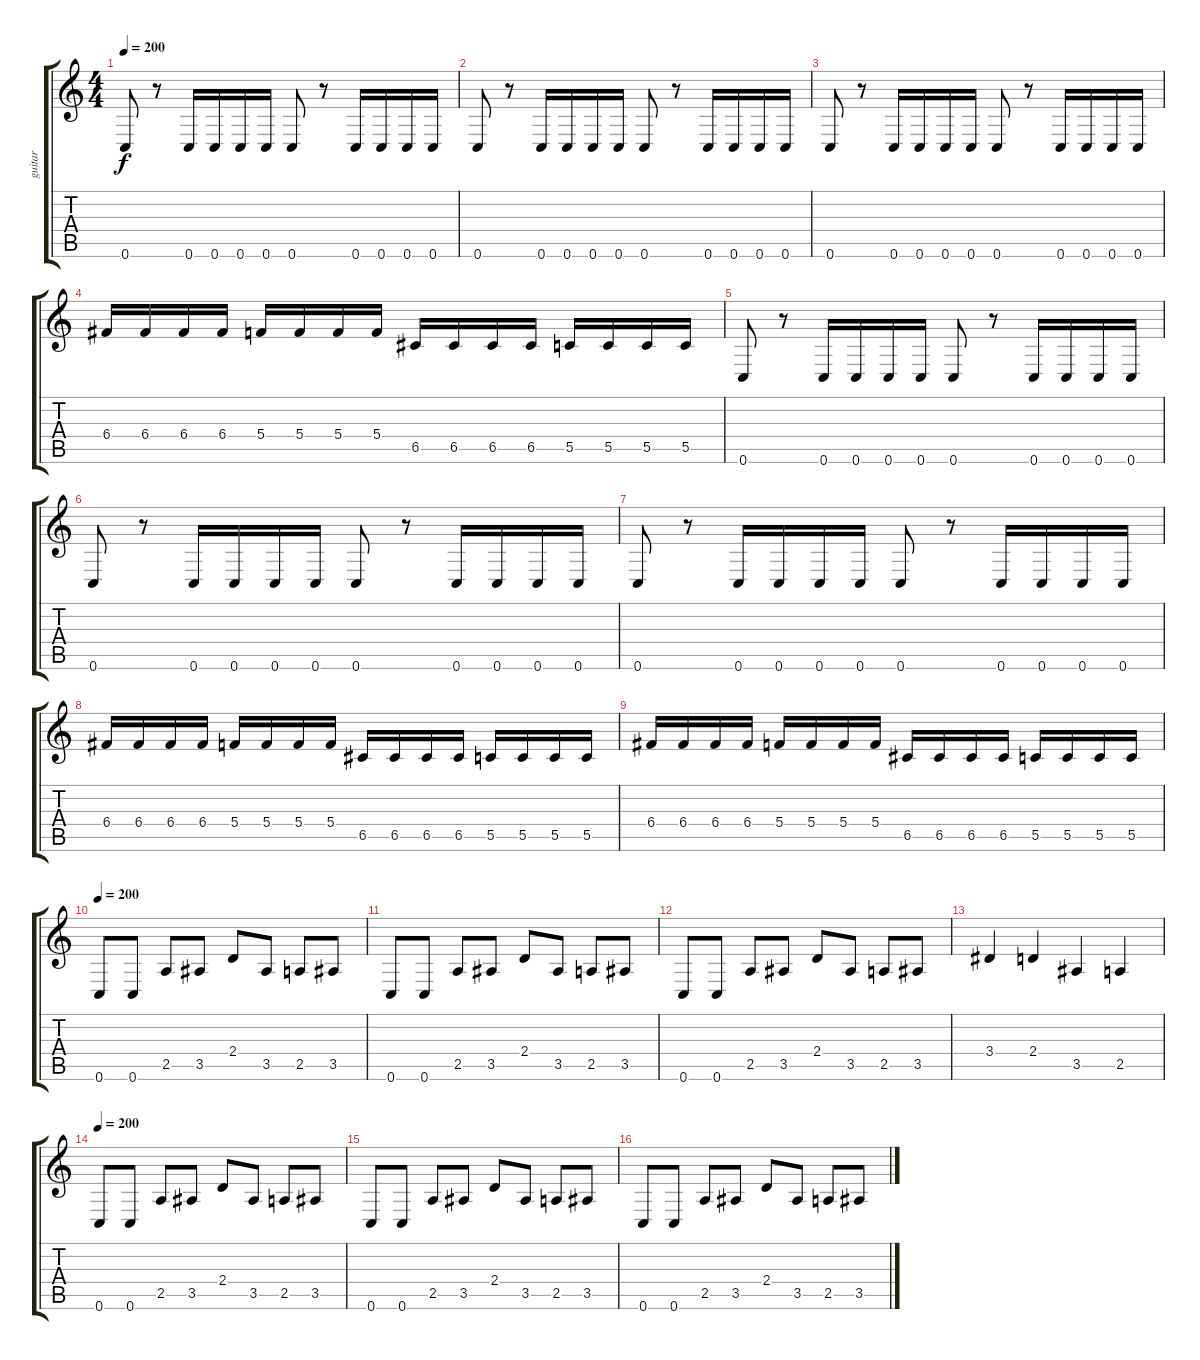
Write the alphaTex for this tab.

\track ("guitar" "guitar") {instrument distortionguitar}
\staff {score tabs}
\tuning (D4 A3 F3 C3 G2 C2) {hide}
\ts (4 4)
\tempo 200
\clef g2
\ks c
0.6.8{dy f} r.8 0.6.16 0.6.16 0.6.16 0.6.16 0.6.8 r.8 0.6.16 0.6.16 0.6.16 0.6.16 |
0.6.8 r.8 0.6.16 0.6.16 0.6.16 0.6.16 0.6.8 r.8 0.6.16 0.6.16 0.6.16 0.6.16 |
0.6.8 r.8 0.6.16 0.6.16 0.6.16 0.6.16 0.6.8 r.8 0.6.16 0.6.16 0.6.16 0.6.16 |
6.4.16 6.4.16 6.4.16 6.4.16 5.4.16 5.4.16 5.4.16 5.4.16 6.5.16 6.5.16 6.5.16 6.5.16 5.5.16 5.5.16 5.5.16 5.5.16 |
0.6.8 r.8 0.6.16 0.6.16 0.6.16 0.6.16 0.6.8 r.8 0.6.16 0.6.16 0.6.16 0.6.16 |
0.6.8 r.8 0.6.16 0.6.16 0.6.16 0.6.16 0.6.8 r.8 0.6.16 0.6.16 0.6.16 0.6.16 |
0.6.8 r.8 0.6.16 0.6.16 0.6.16 0.6.16 0.6.8 r.8 0.6.16 0.6.16 0.6.16 0.6.16 |
6.4.16 6.4.16 6.4.16 6.4.16 5.4.16 5.4.16 5.4.16 5.4.16 6.5.16 6.5.16 6.5.16 6.5.16 5.5.16 5.5.16 5.5.16 5.5.16 |
6.4.16 6.4.16 6.4.16 6.4.16 5.4.16 5.4.16 5.4.16 5.4.16 6.5.16 6.5.16 6.5.16 6.5.16 5.5.16 5.5.16 5.5.16 5.5.16 |
\tempo 200
0.6.8 0.6.8 2.5.8 3.5.8 2.4.8 3.5.8 2.5.8 3.5.8 |
0.6.8 0.6.8 2.5.8 3.5.8 2.4.8 3.5.8 2.5.8 3.5.8 |
0.6.8 0.6.8 2.5.8 3.5.8 2.4.8 3.5.8 2.5.8 3.5.8 |
3.4.4 2.4.4 3.5.4 2.5.4 |
\tempo 200
0.6.8 0.6.8 2.5.8 3.5.8 2.4.8 3.5.8 2.5.8 3.5.8 |
0.6.8 0.6.8 2.5.8 3.5.8 2.4.8 3.5.8 2.5.8 3.5.8 |
0.6.8 0.6.8 2.5.8 3.5.8 2.4.8 3.5.8 2.5.8 3.5.8
